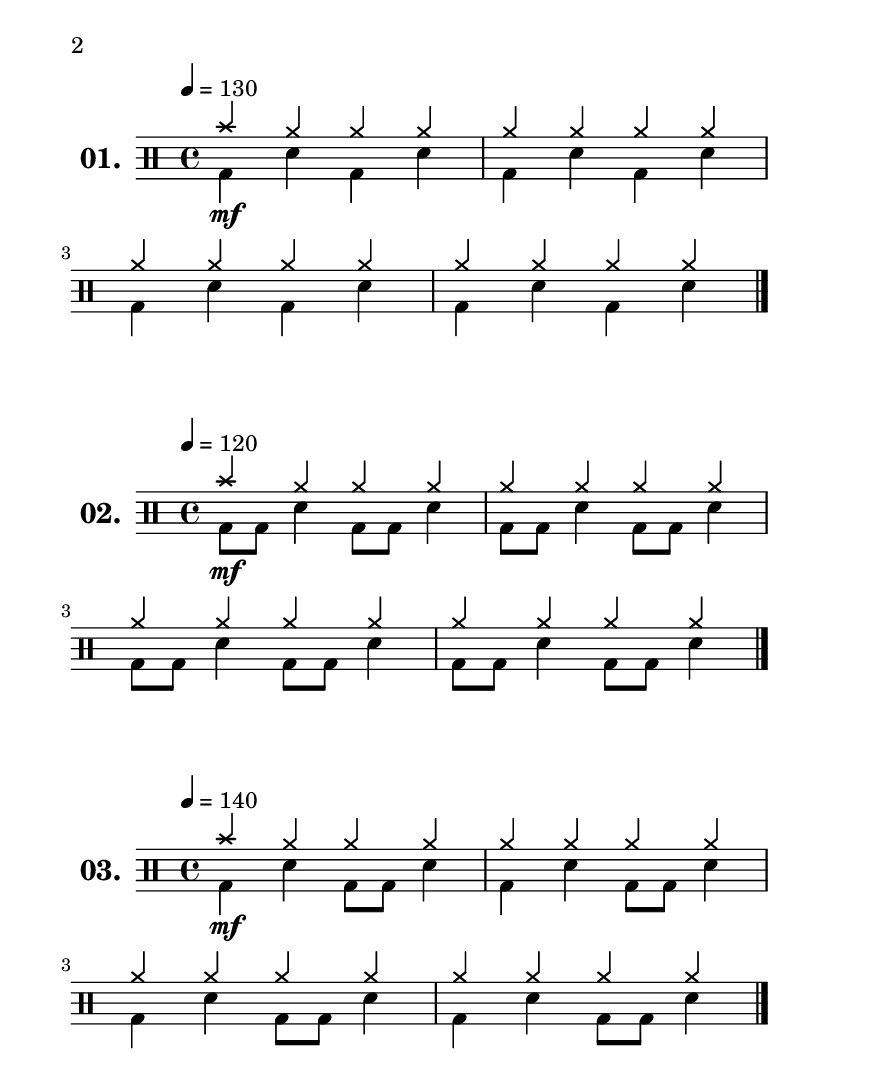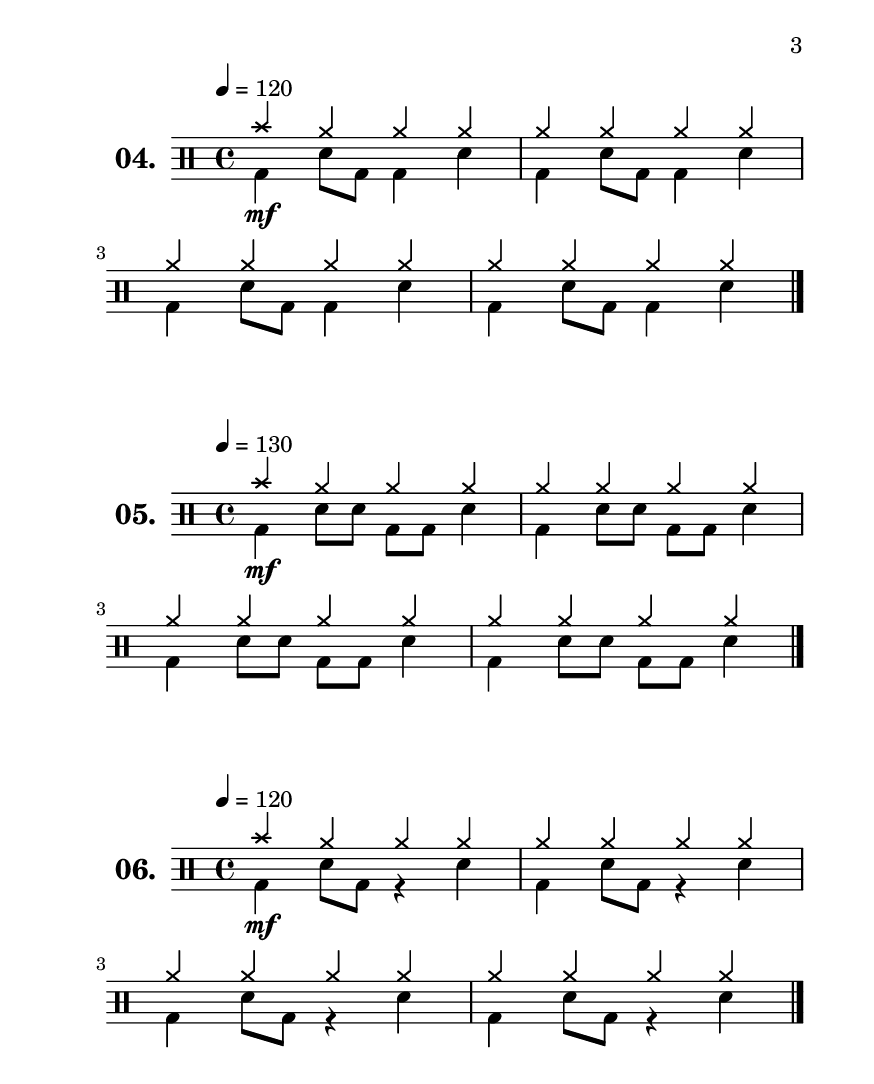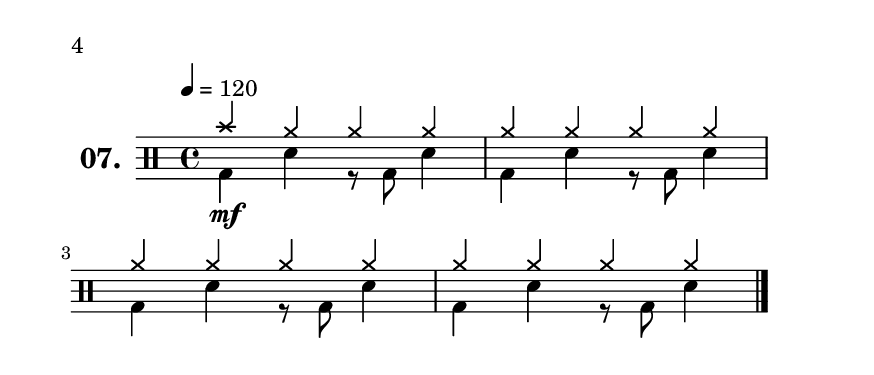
\version "2.24.1"

\include "drumpitch-init.ly"

\paper {
  #(set-paper-size "a5")
  top-margin = 12\mm    % Margem superior
  bottom-margin = 12\mm % Margem inferior
  inner-margin = 18\mm  % Margem interna (lado da encadernação)
  outer-margin = 12\mm  % Margem externa
  two-sided = ##t       % Ativa layout frente e verso
% indent = 0            % Remove a identação do primeiro sistema
  ragged-last = ##f     % Força o último sistema a ocupar largura total
  ragged-bottom = ##t   % Permite página "desalinhada" no final

% tagline = "© 2025 Samuel Santana | LilyPond 2.24.1"
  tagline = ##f
}

global = {
  \set DrumStaff.drumStyleTable = #weinberg-drums-style
}

\book {
  % CAPA
  \markup \fill-line {
    \override #'(baseline-skip . 5)
    \center-column {
      \fontsize #2 "Samuel Santana"
      \vspace #8
      \fontsize #6 \bold "CADERNO DE ESTUDOS"
      \null
      \fontsize #6 "- BATERIA -"
      \vspace #3
      \fontsize #20 "♬"
      %\fontsize #24 "𝄢"
      %\fontsize #20 "𝄞"
      \vspace #10
      "© 2025 Real Sigma Music"
    }
  }
  \pageBreak

  \score {
    \new DrumStaff <<
      \global
      \clef "percussion"
      \set Staff.instrumentName = \markup \bold \fontsize #2 "01."
      \tempo 4 = 130
      \new DrumVoice {
        \voiceOne
        \drummode {
          cymc4 hh hh hh
          hh4 hh hh hh
          \break
          hh4 hh hh hh
          hh4 hh hh hh
          \bar "|."
        }
      }
      \new DrumVoice {
        \voiceTwo
        \drummode {
          bd4\mf sn bd sn
          bd4 sn bd sn
          \break
          bd4 sn bd sn
          bd4 sn bd sn
          \bar "|."
        }
      }
    >>
  }

  \markup \vspace #1

  \score {
    \new DrumStaff <<
      \global
      \clef "percussion"
      \set Staff.instrumentName = \markup \bold \fontsize #2 "02."
      \tempo 4 = 120
      \new DrumVoice {
        \voiceOne
        \drummode {
          cymc4 hh hh hh
          hh4 hh hh hh
          \break
          hh4 hh hh hh
          hh4 hh hh hh
          \bar "|."
        }
      }
      \new DrumVoice {
        \voiceTwo
        \drummode {
          bd8_\mf bd sn4 bd8 bd sn4
          bd8 bd sn4 bd8 bd sn4
          \break
          bd8 bd sn4 bd8 bd sn4
          bd8 bd sn4 bd8 bd sn4
          \bar "|."
        }
      }
    >>
  }

  \markup \vspace #1

  \score {
    \new DrumStaff <<
      \global
      \clef "percussion"
      \set Staff.instrumentName = \markup \bold \fontsize #2 "03."
      \tempo 4 = 140
      \new DrumVoice {
        \voiceOne
        \drummode {
          cymc4 hh hh hh
          hh4 hh hh hh
          \break
          hh4 hh hh hh
          hh4 hh hh hh
          \bar "|."
        }
      }
      \new DrumVoice {
        \voiceTwo
        \drummode {
          bd4_\mf sn bd8 bd sn4
          bd4 sn bd8 bd sn4
          \break
          bd4 sn bd8 bd sn4
          bd4 sn bd8 bd sn4
          \bar "|."
        }
      }
    >>
  }

  \markup \vspace #1

  \pageBreak

  \score {
    \new DrumStaff <<
      \global
      \clef "percussion"
      \set Staff.instrumentName = \markup \bold \fontsize #2 "04."
      \tempo 4 = 120
      \new DrumVoice {
        \voiceOne
        \drummode {
          cymc4 hh hh hh
          hh4 hh hh hh
          \break
          hh4 hh hh hh
          hh4 hh hh hh
          \bar "|."
        }
      }
      \new DrumVoice {
        \voiceTwo
        \drummode {
          bd4_\mf sn8 bd bd4 sn
          bd4 sn8 bd8 bd4 sn
          \break
          bd4 sn8 bd8 bd4 sn
          bd4 sn8 bd8 bd4 sn
          \bar "|."
        }
      }
    >>
  }

  \markup \vspace #1

  \score {
    \new DrumStaff <<
      \global
      \clef "percussion"
      \set Staff.instrumentName = \markup \bold \fontsize #2 "05."
      \tempo 4 = 130
      \new DrumVoice {
        \voiceOne
        \drummode {
          cymc4 hh hh hh
          hh4 hh hh hh
          \break
          hh4 hh hh hh
          hh4 hh hh hh
          \bar "|."
        }
      }
      \new DrumVoice {
        \voiceTwo
        \drummode {
          bd4_\mf sn8 sn bd bd sn4
          bd4 sn8 sn bd bd sn4
          \break
          bd4 sn8 sn bd bd sn4
          bd4 sn8 sn bd bd sn4
          \bar "|."
        }
      }
    >>
  }

  \markup \vspace #1

  \score {
    \new DrumStaff <<
      \global
      \clef "percussion"
      \set Staff.instrumentName = \markup \bold \fontsize #2 "06."
      \tempo 4 = 120
      \new DrumVoice {
        \voiceOne
        \drummode {
          cymc4 hh hh hh
          hh4 hh hh hh
          \break
          hh4 hh hh hh
          hh4 hh hh hh
          \bar "|."
        }
      }
      \new DrumVoice {
        \voiceTwo
        \drummode {
          bd4_\mf sn8 bd r4 sn
          bd4 sn8 bd8 r4 sn
          \break
          bd4 sn8 bd8 r4 sn
          bd4 sn8 bd8 r4 sn
          \bar "|."
        }
      }
    >>
  }

  \markup \vspace #1

  \pageBreak

  \score {
    \new DrumStaff <<
      \global
      \clef "percussion"
      \set Staff.instrumentName = \markup \bold \fontsize #2 "07."
      \tempo 4 = 120
      \new DrumVoice {
        \voiceOne
        \drummode {
          cymc4 hh hh hh
          hh4 hh hh hh
          \break
          hh4 hh hh hh
          hh4 hh hh hh
          \bar "|."
        }
      }
      \new DrumVoice {
        \voiceTwo
        \drummode {
          bd4_\mf sn r8 bd sn4
          bd4 sn r8 bd sn4
          \break
          bd4 sn r8 bd sn4
          bd4 sn r8 bd sn4
          \bar "|."
        }
      }
    >>
  }

  \markup \vspace #1
}

\layout {
  \context {
    \Score
    \override NonMusicalPaperColumn.padding = #8
  }
}
